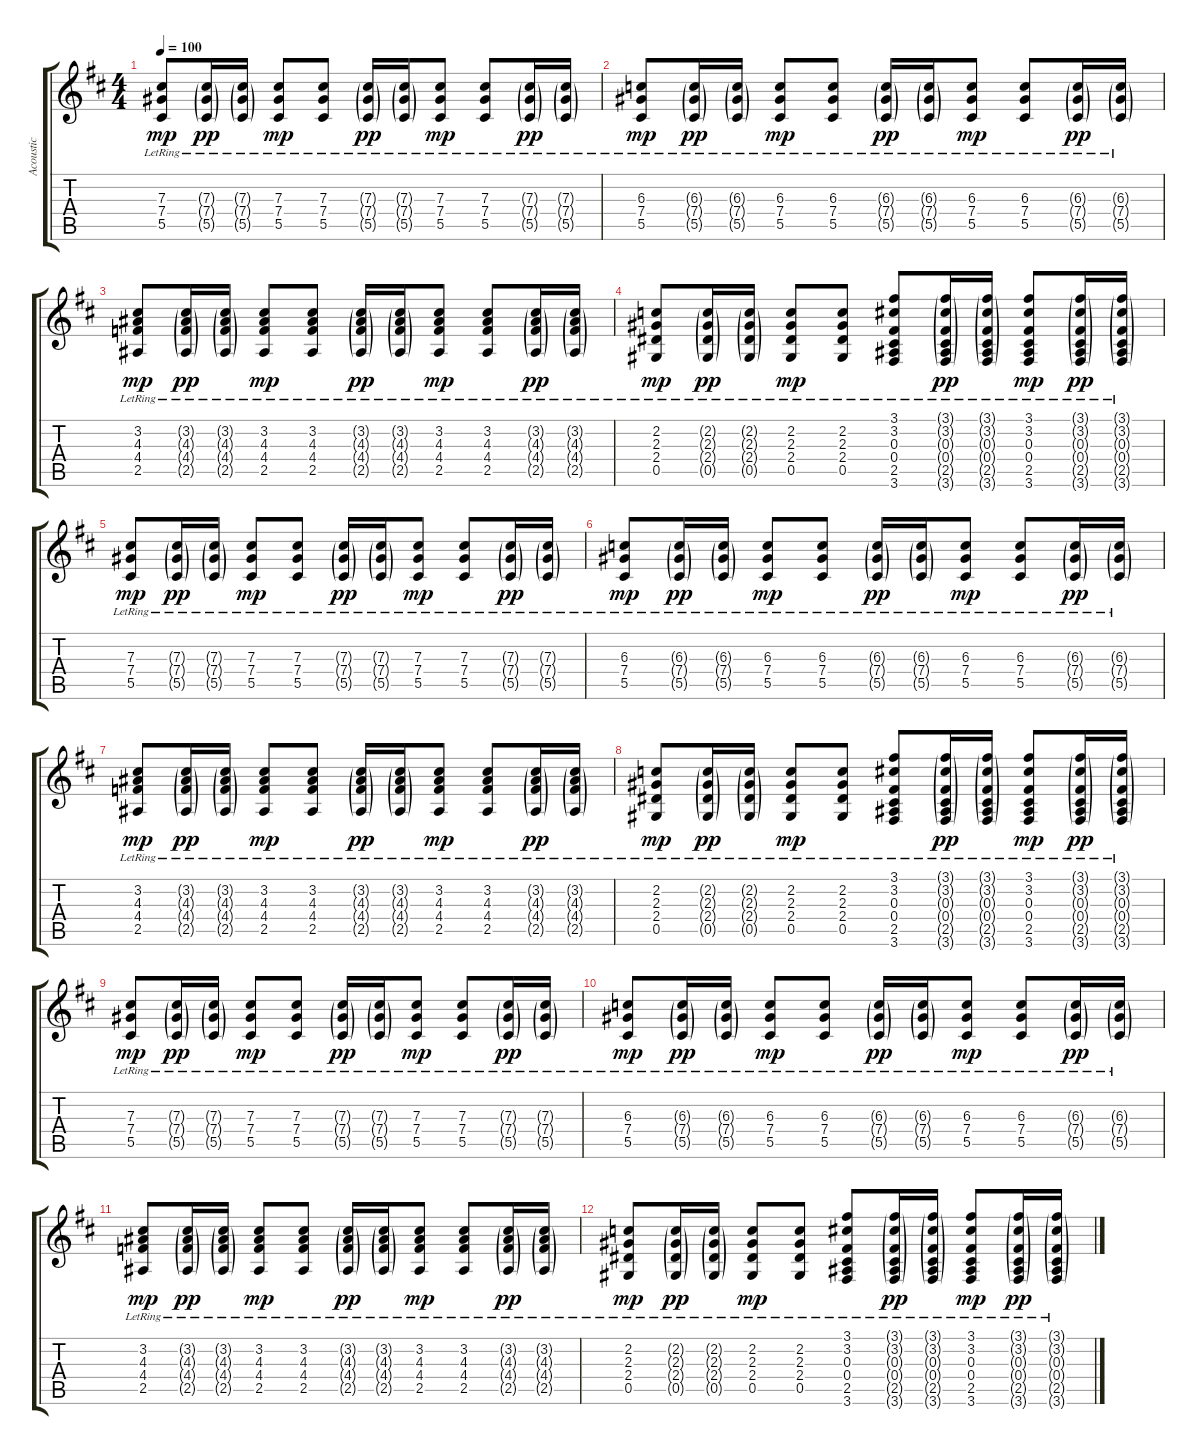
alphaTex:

\track ("Acoustic" "Acoustic") {mute instrument acousticguitarsteel}
\staff {score tabs}
\tuning (Eb4 Bb3 Gb3 Db3 Ab2 Eb2) {hide}
\ts (4 4)
\tempo 100
\clef g2
\ks d
(7.3{lr} 7.4{lr} 5.5{lr}).8{dy mp} (7.3{g lr} 7.4{g lr} 5.5{g lr}).16{dy pp} (7.3{g lr} 7.4{g lr} 5.5{g lr}).16 (7.3{lr} 7.4{lr} 5.5{lr}).8{dy mp} (7.3{lr} 7.4{lr} 5.5{lr}).8 (7.3{g lr} 7.4{g lr} 5.5{g lr}).16{dy pp} (7.3{g lr} 7.4{g lr} 5.5{g lr}).16 (7.3{lr} 7.4{lr} 5.5{lr}).8{dy mp} (7.3{lr} 7.4{lr} 5.5{lr}).8 (7.3{g lr} 7.4{g lr} 5.5{g lr}).16{dy pp} (7.3{g lr} 7.4{g lr} 5.5{g lr}).16 |
(6.3{lr} 7.4{lr} 5.5{lr}).8{dy mp} (6.3{g lr} 7.4{g lr} 5.5{g lr}).16{dy pp} (6.3{g lr} 7.4{g lr} 5.5{g lr}).16 (6.3{lr} 7.4{lr} 5.5{lr}).8{dy mp} (6.3{lr} 7.4{lr} 5.5{lr}).8 (6.3{g lr} 7.4{g lr} 5.5{g lr}).16{dy pp} (6.3{g lr} 7.4{g lr} 5.5{g lr}).16 (6.3{lr} 7.4{lr} 5.5{lr}).8{dy mp} (6.3{lr} 7.4{lr} 5.5{lr}).8 (6.3{g lr} 7.4{g lr} 5.5{g lr}).16{dy pp} (6.3{g lr} 7.4{g lr} 5.5{g lr}).16 |
(3.2{lr} 4.3{lr} 4.4{lr} 2.5{lr}).8{dy mp} (3.2{g lr} 4.3{g lr} 4.4{g lr} 2.5{g lr}).16{dy pp} (3.2{g lr} 4.3{g lr} 4.4{g lr} 2.5{g lr}).16 (3.2{lr} 4.3{lr} 4.4{lr} 2.5{lr}).8{dy mp} (3.2{lr} 4.3{lr} 4.4{lr} 2.5{lr}).8 (3.2{g lr} 4.3{g lr} 4.4{g lr} 2.5{g lr}).16{dy pp} (3.2{g lr} 4.3{g lr} 4.4{g lr} 2.5{g lr}).16 (3.2{lr} 4.3{lr} 4.4{lr} 2.5{lr}).8{dy mp} (3.2{lr} 4.3{lr} 4.4{lr} 2.5{lr}).8 (3.2{g lr} 4.3{g lr} 4.4{g lr} 2.5{g lr}).16{dy pp} (3.2{g lr} 4.3{g lr} 4.4{g lr} 2.5{g lr}).16 |
(2.2{lr} 2.3{lr} 2.4{lr} 0.5{lr}).8{dy mp} (2.2{g lr} 2.3{g lr} 2.4{g lr} 0.5{g lr}).16{dy pp} (2.2{g lr} 2.3{g lr} 2.4{g lr} 0.5{g lr}).16 (2.2{lr} 2.3{lr} 2.4{lr} 0.5{lr}).8{dy mp} (2.2{lr} 2.3{lr} 2.4{lr} 0.5{lr}).8 (3.1{lr} 3.2{lr} 0.3{lr} 0.4{lr} 2.5{lr} 3.6{lr}).8 (3.1{g lr} 3.2{g lr} 0.3{g lr} 0.4{g lr} 2.5{g lr} 3.6{g lr}).16{dy pp} (3.1{g lr} 3.2{g lr} 0.3{g lr} 0.4{g lr} 2.5{g lr} 3.6{g lr}).16 (3.1{lr} 3.2{lr} 0.3{lr} 0.4{lr} 2.5{lr} 3.6{lr}).8{dy mp} (3.1{g lr} 3.2{g lr} 0.3{g lr} 0.4{g lr} 2.5{g lr} 3.6{g lr}).16{dy pp} (3.1{g lr} 3.2{g lr} 0.3{g lr} 0.4{g lr} 2.5{g lr} 3.6{g lr}).16 |
(7.3{lr} 7.4{lr} 5.5{lr}).8{dy mp} (7.3{g lr} 7.4{g lr} 5.5{g lr}).16{dy pp} (7.3{g lr} 7.4{g lr} 5.5{g lr}).16 (7.3{lr} 7.4{lr} 5.5{lr}).8{dy mp} (7.3{lr} 7.4{lr} 5.5{lr}).8 (7.3{g lr} 7.4{g lr} 5.5{g lr}).16{dy pp} (7.3{g lr} 7.4{g lr} 5.5{g lr}).16 (7.3{lr} 7.4{lr} 5.5{lr}).8{dy mp} (7.3{lr} 7.4{lr} 5.5{lr}).8 (7.3{g lr} 7.4{g lr} 5.5{g lr}).16{dy pp} (7.3{g lr} 7.4{g lr} 5.5{g lr}).16 |
(6.3{lr} 7.4{lr} 5.5{lr}).8{dy mp} (6.3{g lr} 7.4{g lr} 5.5{g lr}).16{dy pp} (6.3{g lr} 7.4{g lr} 5.5{g lr}).16 (6.3{lr} 7.4{lr} 5.5{lr}).8{dy mp} (6.3{lr} 7.4{lr} 5.5{lr}).8 (6.3{g lr} 7.4{g lr} 5.5{g lr}).16{dy pp} (6.3{g lr} 7.4{g lr} 5.5{g lr}).16 (6.3{lr} 7.4{lr} 5.5{lr}).8{dy mp} (6.3{lr} 7.4{lr} 5.5{lr}).8 (6.3{g lr} 7.4{g lr} 5.5{g lr}).16{dy pp} (6.3{g lr} 7.4{g lr} 5.5{g lr}).16 |
(3.2{lr} 4.3{lr} 4.4{lr} 2.5{lr}).8{dy mp} (3.2{g lr} 4.3{g lr} 4.4{g lr} 2.5{g lr}).16{dy pp} (3.2{g lr} 4.3{g lr} 4.4{g lr} 2.5{g lr}).16 (3.2{lr} 4.3{lr} 4.4{lr} 2.5{lr}).8{dy mp} (3.2{lr} 4.3{lr} 4.4{lr} 2.5{lr}).8 (3.2{g lr} 4.3{g lr} 4.4{g lr} 2.5{g lr}).16{dy pp} (3.2{g lr} 4.3{g lr} 4.4{g lr} 2.5{g lr}).16 (3.2{lr} 4.3{lr} 4.4{lr} 2.5{lr}).8{dy mp} (3.2{lr} 4.3{lr} 4.4{lr} 2.5{lr}).8 (3.2{g lr} 4.3{g lr} 4.4{g lr} 2.5{g lr}).16{dy pp} (3.2{g lr} 4.3{g lr} 4.4{g lr} 2.5{g lr}).16 |
(2.2{lr} 2.3{lr} 2.4{lr} 0.5{lr}).8{dy mp} (2.2{g lr} 2.3{g lr} 2.4{g lr} 0.5{g lr}).16{dy pp} (2.2{g lr} 2.3{g lr} 2.4{g lr} 0.5{g lr}).16 (2.2{lr} 2.3{lr} 2.4{lr} 0.5{lr}).8{dy mp} (2.2{lr} 2.3{lr} 2.4{lr} 0.5{lr}).8 (3.1{lr} 3.2{lr} 0.3{lr} 0.4{lr} 2.5{lr} 3.6{lr}).8 (3.1{g lr} 3.2{g lr} 0.3{g lr} 0.4{g lr} 2.5{g lr} 3.6{g lr}).16{dy pp} (3.1{g lr} 3.2{g lr} 0.3{g lr} 0.4{g lr} 2.5{g lr} 3.6{g lr}).16 (3.1{lr} 3.2{lr} 0.3{lr} 0.4{lr} 2.5{lr} 3.6{lr}).8{dy mp} (3.1{g lr} 3.2{g lr} 0.3{g lr} 0.4{g lr} 2.5{g lr} 3.6{g lr}).16{dy pp} (3.1{g lr} 3.2{g lr} 0.3{g lr} 0.4{g lr} 2.5{g lr} 3.6{g lr}).16 |
(7.3{lr} 7.4{lr} 5.5{lr}).8{dy mp} (7.3{g lr} 7.4{g lr} 5.5{g lr}).16{dy pp} (7.3{g lr} 7.4{g lr} 5.5{g lr}).16 (7.3{lr} 7.4{lr} 5.5{lr}).8{dy mp} (7.3{lr} 7.4{lr} 5.5{lr}).8 (7.3{g lr} 7.4{g lr} 5.5{g lr}).16{dy pp} (7.3{g lr} 7.4{g lr} 5.5{g lr}).16 (7.3{lr} 7.4{lr} 5.5{lr}).8{dy mp} (7.3{lr} 7.4{lr} 5.5{lr}).8 (7.3{g lr} 7.4{g lr} 5.5{g lr}).16{dy pp} (7.3{g lr} 7.4{g lr} 5.5{g lr}).16 |
(6.3{lr} 7.4{lr} 5.5{lr}).8{dy mp} (6.3{g lr} 7.4{g lr} 5.5{g lr}).16{dy pp} (6.3{g lr} 7.4{g lr} 5.5{g lr}).16 (6.3{lr} 7.4{lr} 5.5{lr}).8{dy mp} (6.3{lr} 7.4{lr} 5.5{lr}).8 (6.3{g lr} 7.4{g lr} 5.5{g lr}).16{dy pp} (6.3{g lr} 7.4{g lr} 5.5{g lr}).16 (6.3{lr} 7.4{lr} 5.5{lr}).8{dy mp} (6.3{lr} 7.4{lr} 5.5{lr}).8 (6.3{g lr} 7.4{g lr} 5.5{g lr}).16{dy pp} (6.3{g lr} 7.4{g lr} 5.5{g lr}).16 |
(3.2{lr} 4.3{lr} 4.4{lr} 2.5{lr}).8{dy mp} (3.2{g lr} 4.3{g lr} 4.4{g lr} 2.5{g lr}).16{dy pp} (3.2{g lr} 4.3{g lr} 4.4{g lr} 2.5{g lr}).16 (3.2{lr} 4.3{lr} 4.4{lr} 2.5{lr}).8{dy mp} (3.2{lr} 4.3{lr} 4.4{lr} 2.5{lr}).8 (3.2{g lr} 4.3{g lr} 4.4{g lr} 2.5{g lr}).16{dy pp} (3.2{g lr} 4.3{g lr} 4.4{g lr} 2.5{g lr}).16 (3.2{lr} 4.3{lr} 4.4{lr} 2.5{lr}).8{dy mp} (3.2{lr} 4.3{lr} 4.4{lr} 2.5{lr}).8 (3.2{g lr} 4.3{g lr} 4.4{g lr} 2.5{g lr}).16{dy pp} (3.2{g lr} 4.3{g lr} 4.4{g lr} 2.5{g lr}).16 |
(2.2{lr} 2.3{lr} 2.4{lr} 0.5{lr}).8{dy mp} (2.2{g lr} 2.3{g lr} 2.4{g lr} 0.5{g lr}).16{dy pp} (2.2{g lr} 2.3{g lr} 2.4{g lr} 0.5{g lr}).16 (2.2{lr} 2.3{lr} 2.4{lr} 0.5{lr}).8{dy mp} (2.2{lr} 2.3{lr} 2.4{lr} 0.5{lr}).8 (3.1{lr} 3.2{lr} 0.3{lr} 0.4{lr} 2.5{lr} 3.6{lr}).8 (3.1{g lr} 3.2{g lr} 0.3{g lr} 0.4{g lr} 2.5{g lr} 3.6{g lr}).16{dy pp} (3.1{g lr} 3.2{g lr} 0.3{g lr} 0.4{g lr} 2.5{g lr} 3.6{g lr}).16 (3.1{lr} 3.2{lr} 0.3{lr} 0.4{lr} 2.5{lr} 3.6{lr}).8{dy mp} (3.1{g lr} 3.2{g lr} 0.3{g lr} 0.4{g lr} 2.5{g lr} 3.6{g lr}).16{dy pp} (3.1{g lr} 3.2{g lr} 0.3{g lr} 0.4{g lr} 2.5{g lr} 3.6{g lr}).16
